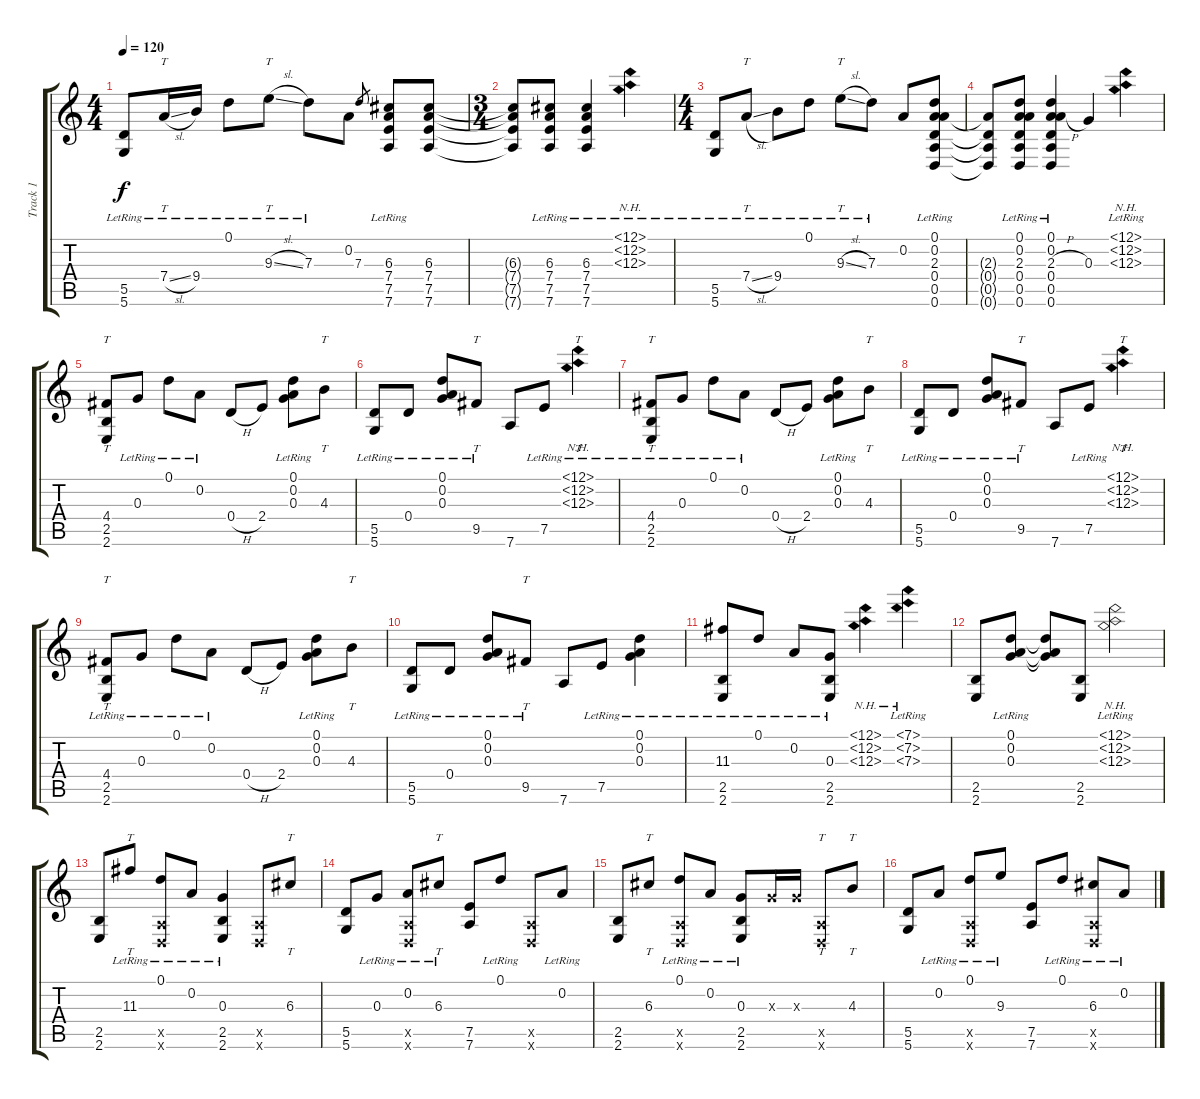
\track ("Track 1" "Track 1") {instrument acousticguitarsteel}
\staff {score tabs}
\tuning (D4 A3 G3 D3 A2 D2) {hide}
\ts (4 4)
\tempo 120
\clef g2
\ks c
(5.5{lr} 5.6).8{dy f} 7.4{sl lr}.16{tt} 9.4{lr}.16 0.1{lr}.8 9.3{sl lr}.8{tt} 7.3{lr}.8 0.2.8 7.3.8{gr} (6.3{lr} 7.4 7.5 7.6).8 (6.3 7.4 7.5 7.6).8 |
\ts (3 4)
(6.3{t} 7.4{t} 7.5{t} 7.6{t}).8 (6.3{lr} 7.4 7.5 7.6).8 (6.3{lr} 7.4 7.5 7.6).4 (12.1{nh} 12.2{nh} 12.3{nh lr}).4 |
\ts (4 4)
(5.5{lr} 5.6).8 7.4{sl lr}.8{tt} 9.4{lr}.8 0.1{lr}.8 9.3{sl lr}.8{tt} 7.3{lr}.8 0.2.8 (0.1 0.2 2.3{lr} 0.4 0.5 0.6).8 |
(2.3{t} 0.4{t} 0.5{t} 0.6{t}).8 (0.1 0.2 2.3{lr} 0.4 0.5 0.6).8 (0.1{lr} 0.2{lr} 2.3{h lr} 0.4{lr} 0.5{lr} 0.6{lr}).4 0.3.4 (12.1{nh lr} 12.2{nh} 12.3{nh}).4 |
(4.4 2.5 2.6).8{tt} 0.3{lr}.8 0.1{lr}.8 0.2{lr}.8 0.4{h}.8 2.4.8 (0.1 0.2 0.3{lr}).8 4.3.8{tt} |
(5.5{lr} 5.6).8 0.4{lr}.8 (0.1 0.2 0.3{lr}).8 9.5{lr}.8{tt} 7.6.8 7.5{lr}.8 (12.1{nh lr} 12.2{nh} 12.3{nh lr}).4{tt} |
(4.4{lr} 2.5 2.6).8{tt} 0.3{lr}.8 0.1{lr}.8 0.2{lr}.8 0.4{h}.8 2.4.8 (0.1 0.2 0.3{lr}).8 4.3.8{tt} |
(5.5{lr} 5.6).8 0.4{lr}.8 (0.1 0.2 0.3{lr}).8 9.5{lr}.8{tt} 7.6.8 7.5{lr}.8 (12.1{nh lr} 12.2{nh} 12.3{nh lr}).4{tt} |
(4.4{lr} 2.5 2.6).8{tt} 0.3{lr}.8 0.1{lr}.8 0.2{lr}.8 0.4{h}.8 2.4.8 (0.1 0.2 0.3{lr}).8 4.3.8{tt} |
(5.5{lr} 5.6).8 0.4{lr}.8 (0.1 0.2 0.3{lr}).8 9.5{lr}.8{tt} 7.6.8 7.5{lr}.8 (0.1{lr} 0.2 0.3{lr}).4 |
(11.3{lr} 2.5 2.6).8 0.1{lr}.8 0.2{lr}.8 (0.3{lr} 2.5 2.6).8 (12.1{nh} 12.2{nh} 12.3{nh}).4 (7.1{nh} 7.2{nh} 7.3{nh lr}).4 |
(2.5 2.6).8 (0.1 0.2 0.3{lr}).8 (0.1{t} 0.2{t} 0.3{t}).8 (2.5 2.6).8 (12.1{nh} 12.2{nh} 12.3{nh lr}).2 |
(2.5 2.6).8 11.3{lr}.8{tt} (0.1{lr} 0.5{x} 0.6{x}).8 0.2{lr}.8 (0.3{lr} 2.5 2.6).4 (0.5{x} 0.6{x}).8 6.3.8{tt} |
(5.5 5.6).8 0.3{lr}.8 (0.2{lr} 0.5{x} 0.6{x}).8 6.3{lr}.8{tt} (7.5 7.6).8 0.1{lr}.8 (0.5{x} 0.6{x}).8 0.2{lr}.8 |
(2.5 2.6).8 6.3.8{tt} (0.1{lr} 0.5{x} 0.6{x}).8 0.2{lr}.8 (0.3{lr} 2.5 2.6).8 0.3{x}.16 0.3{x}.16 (0.5{x} 0.6{x}).8{tt} 4.3.8{tt} |
(5.5 5.6).8 0.2{lr}.8 (0.1{lr} 0.5{x} 0.6{x}).8 9.3{lr}.8 (7.5 7.6).8 0.1{lr}.8 (6.3{lr} 0.5{x} 0.6{x}).8 0.2{lr}.8
